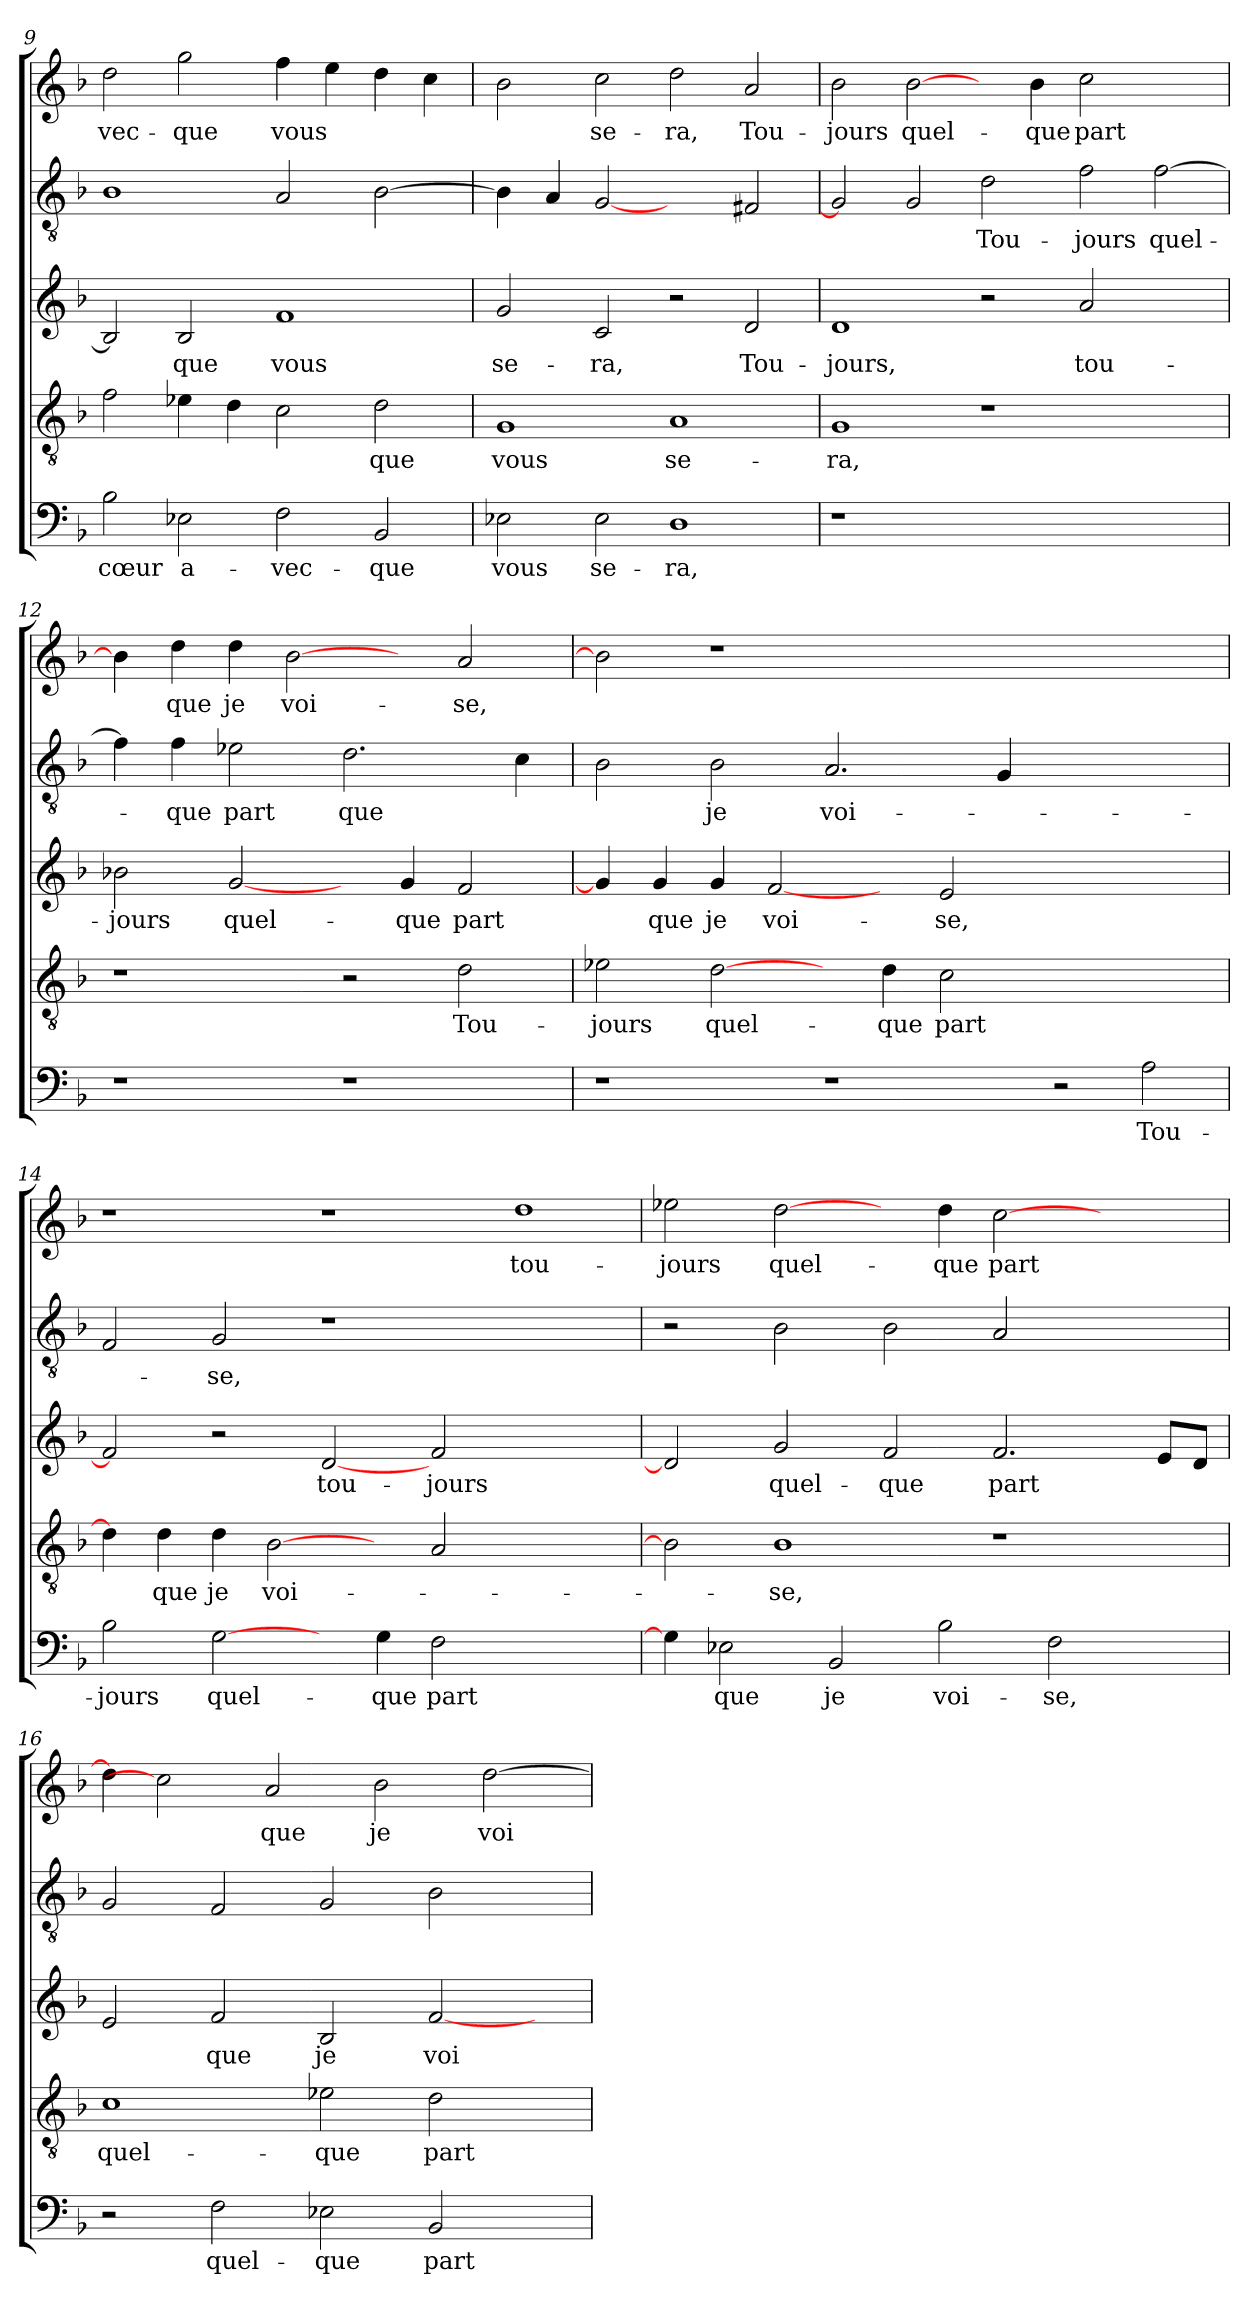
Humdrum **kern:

**kern	**text	**kern	**text	**kern	**text	**kern	**text	**kern	**text
*part5	*part5	*part4	*part4	*part3	*part3	*part2	*part2	*part1	*part1
*staff5	*staff5	*staff4	*staff4	*staff3	*staff3	*staff2	*staff2	*staff1	*staff1
!!LO:PB:g=z
*clefF4	*	*clefGv2	*	*clefG2	*	*clefGv2	*	*clefG2	*
*	*	*ITrd7c12	*	*	*	*ITrd7c12	*	*	*
*k[b-]	*	*k[b-]	*	*k[b-]	*	*k[b-]	*	*k[b-]	*
=9	=9	=9	=9	=9	=9	=9	=9	=9	=9
2B-	cœur	2F	.	2B-]	.	1BB-	.	2dd	-vec-
2E-X	a-	4E-X	.	2B-	-que	.	.	2gg	-que
.	.	4D	.	.	.	.	.	.	.
2F	-vec-	2C	.	1f	vous	2AA	.	4ff	vous
.	.	.	.	.	.	.	.	4ee	.
2BB-	-que	2D	-que	.	.	[2BB-	.	4dd	.
.	.	.	.	.	.	.	.	4cc	.
=10	=10	=10	=10	=10	=10	=10	=10	=10	=10
2E-X	vous	1GG	vous	2g	se-	4BB-]	.	2b-	.
.	.	.	.	.	.	4AA	.	.	.
2E-	se-	.	.	2c	-ra,	[2GG	.	2cc	se-
1D	-ra,	1AA	se-	2r	.	2ryy	.	2dd	-ra,
.	.	.	.	2d	Tou-	2FF#X	.	2a	Tou-
=11	=11	=11	=11	=11	=11	=11	=11	=11	=11
1r	.	1GG	-ra,	1d	-jours,	2GG]	.	2b-	-jours
.	.	.	.	.	.	2GG	.	[2b-	quel-
1.ryy	.	1r	.	2r	.	2D	Tou-	4ryy	.
.	.	.	.	.	.	.	.	4b-	-que
.	.	.	.	2a	tou-	2F	-jours	2cc	part
.	.	2ryy	.	2ryy	.	[2F	quel-	2ryy	.
=12	=12	=12	=12	=12	=12	=12	=12	=12	=12
1r	.	1r	.	2b-X	-jours	4F]	.	4b-]	.
.	.	.	.	.	.	4F	-que	4dd	que
.	.	.	.	[2g	quel-	2E-X	part	4dd	je
.	.	.	.	.	.	.	.	[2b-	voi-
1r	.	2r	.	4ryy	.	2.D	que	.	.
.	.	.	.	4g	-que	.	.	4ryy	.
.	.	2D	Tou-	2f	part	.	.	2a	-se,
.	.	.	.	.	.	4C	.	.	.
!!LO:LB:g=z
=13	=13	=13	=13	=13	=13	=13	=13	=13	=13
1r	.	2E-X	-jours	4g]	.	2BB-	.	2b-]	.
.	.	.	.	4g	que	.	.	.	.
.	.	[2D	quel-	4g	je	2BB-	je	1r	.
.	.	.	.	[2f	voi-	.	.	.	.
1r	.	4ryy	.	.	.	2.AA	voi-	.	.
.	.	4D	-que	4ryy	.	.	.	.	.
.	.	2C	part	2e	-se,	.	.	1.ryy	.
.	.	.	.	.	.	4GG	.	.	.
2r	.	1ryy	.	1ryy	.	1ryy	.	.	.
2A	Tou-	.	.	.	.	.	.	.	.
=14	=14	=14	=14	=14	=14	=14	=14	=14	=14
2B-	-jours	4D]	.	2f]	.	2FF	.	1r	.
.	.	4D	que	.	.	.	.	.	.
[2G	quel-	4D	je	2r	.	2GG	-se,	.	.
.	.	[2BB-	voi-	.	.	.	.	.	.
4ryy	.	.	.	[2d	tou-	1r	.	1r	.
4G	-que	4ryy	.	.	.	.	.	.	.
2F	part	2AA	.	2f	-jours	.	.	.	.
1ryy	.	1ryy	.	1ryy	.	1ryy	.	1dd	tou-
=15	=15	=15	=15	=15	=15	=15	=15	=15	=15
4G]	.	2BB-]	.	2d]	.	2r	.	2ee-X	-jours
2E-X	que	.	.	.	.	.	.	.	.
.	.	1BB-	-se,	2g	quel-	2BB-	.	[2dd	quel-
2BB-	je	.	.	.	.	.	.	.	.
.	.	.	.	2f	-que	2BB-	.	4ryy	.
2B-	voi-	.	.	.	.	.	.	4dd	-que
.	.	1r	.	2.f	part	2AA	.	[2cc	part
2F	-se,	.	.	.	.	.	.	.	.
.	.	.	.	.	.	2ryy	.	2ryy	.
4ryy	.	.	.	8eL	.	.	.	.	.
.	.	.	.	8dJ	.	.	.	.	.
=16	=16	=16	=16	=16	=16	=16	=16	=16	=16
2r	.	1C	quel-	2e	.	2GG	.	4dd]	.
.	.	.	.	.	.	.	.	2cc]	.
2F	quel-	.	.	2f	que	2FF	.	.	.
.	.	.	.	.	.	.	.	2a	que
2E-X	-que	2E-X	-que	2B-	je	2GG	.	.	.
.	.	.	.	.	.	.	.	2b-	je
2BB-	part	2D	part	[2f	voi-	2BB-	.	.	.
.	.	.	.	.	.	.	.	[2dd	voi-
4ryy	.	4ryy	.	4ryy	.	4ryy	.	.	.
=	=	=	=	=	=	=	=	=	=
*-	*-	*-	*-	*-	*-	*-	*-	*-	*-
